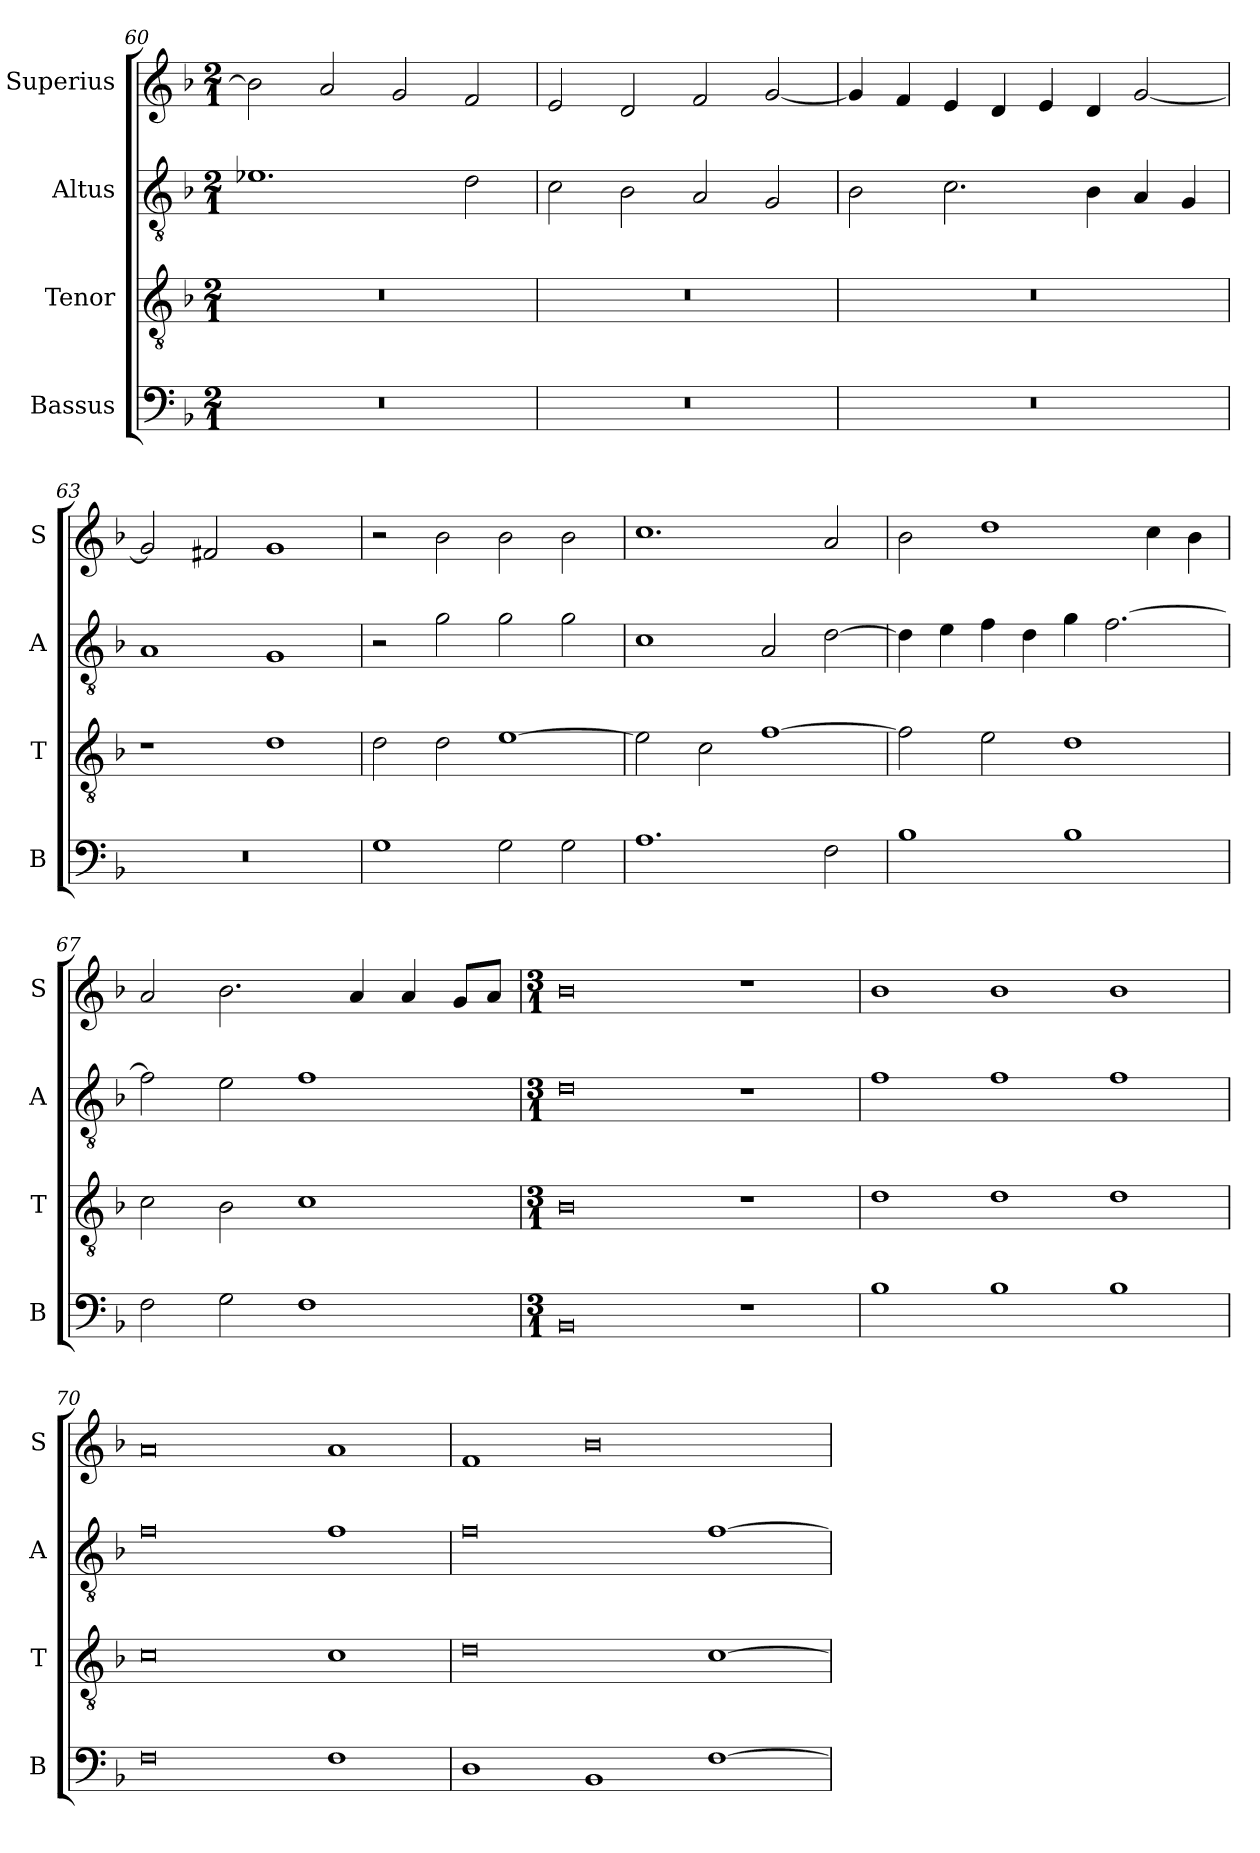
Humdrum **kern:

**kern	**kern	**kern	**kern
*part4	*part3	*part2	*part1
*staff4	*staff3	*staff2	*staff1
*I"Bassus	*I"Tenor	*I"Altus	*I"Superius
*I'B	*I'T	*I'A	*I'S
*clefF4	*clefGv2	*clefGv2	*clefG2
*k[b-]	*k[b-]	*k[b-]	*k[b-]
*F:	*F:	*F:	*F:
*M2/1	*M2/1	*M2/1	*M2/1
=60	=60	=60	=60
0r	0r	1.e-X	2b-]
.	.	.	2a
.	.	.	2g
.	.	2d	2f
=61	=61	=61	=61
0r	0r	2c	2e
.	.	2B-	2d
.	.	2A	2f
.	.	2G	[2g
=62	=62	=62	=62
0r	0r	2B-	4g]
.	.	.	4f
.	.	2.c	4e
.	.	.	4d
.	.	.	4e
.	.	4B-	4d
.	.	4A	[2g
.	.	4G	.
=63	=63	=63	=63
0r	1r	1A	2g]
.	.	.	2f#X
.	1d	1G	1g
=64	=64	=64	=64
1G	2d	2r	2r
.	2d	2g	2b-
2G	[1e	2g	2b-
2G	.	2g	2b-
=65	=65	=65	=65
1.A	2e]	1c	1.cc
.	2c	.	.
.	[1f	2A	.
2F	.	[2d	2a
=66	=66	=66	=66
1B-	2f]	4d]	2b-
.	.	4e	.
.	2e	4f	1dd
.	.	4d	.
1B-	1d	4g	.
.	.	[2.f	.
.	.	.	4cc
.	.	.	4b-
=67	=67	=67	=67
2F	2c	2f]	2a
2G	2B-	2e	2.b-
1F	1c	1f	.
.	.	.	4a
.	.	.	4a
.	.	.	8gL
.	.	.	8aJ
=68	=68	=68	=68
*M3/1	*M3/1	*M3/1	*M3/1
0BB-	0B-	0d	0b-
1r	1r	1r	1r
=69	=69	=69	=69
1B-	1d	1f	1b-
1B-	1d	1f	1b-
1B-	1d	1f	1b-
=70	=70	=70	=70
0F	0c	0f	0a
1F	1c	1f	1a
=71	=71	=71	=71
1D	0d	0f	1f
1BB-	.	.	0b-
[1F	[1c	[1f	.
=	=	=	=
*-	*-	*-	*-
